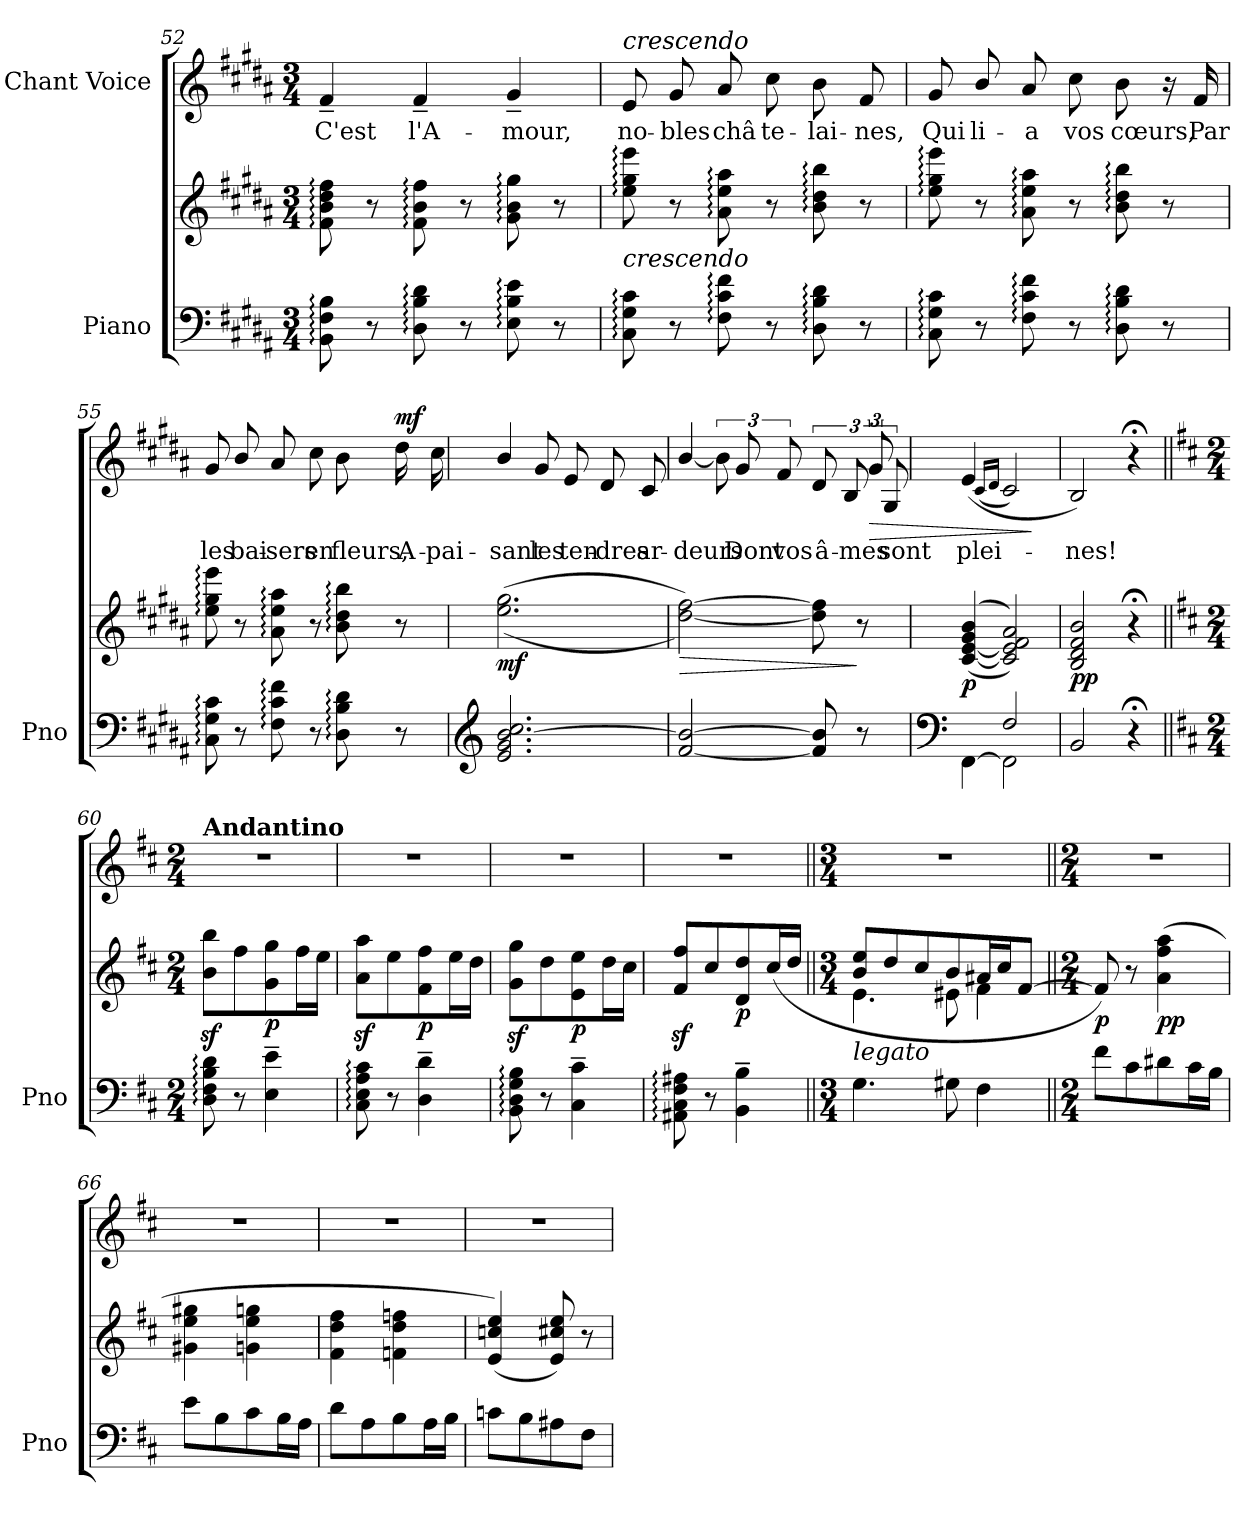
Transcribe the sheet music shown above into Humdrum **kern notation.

**kern	**kern	**dynam	**kern	**text	**dynam
*part2	*part2	*part2	*part1	*part1	*part1
*staff3	*staff2	*staff2/3	*staff1	*staff1	*staff1
*I"Piano	*	*	*I"Chant Voice	*	*
*I'Pno	*	*	*	*	*
*clefF4	*clefG2	*	*clefG2	*	*
*k[f#c#g#d#a#]	*k[f#c#g#d#a#]	*	*k[f#c#g#d#a#]	*	*
*M3/4	*M3/4	*	*M3/4	*	*
=52	=52	=52	=52	=52	=52
!	!	!	!	!LO:LY:b	!
8BB\: 8F#\: 8B\:	8f#\: 8b\: 8dd#\: 8ff#\:	.	4f#~/	C'est	.
8r	8r	.	.	.	.
!	!	!	!	!LO:LY:b	!
8D#\: 8B\: 8d#\:	8f#\: 8b\: 8ff#\:	.	4f#~/	l'A-	.
8r	8r	.	.	.	.
!	!	!	!	!LO:LY:b	!
8E\: 8B\: 8e\:	8g#\: 8b\: 8gg#\:	.	4g#~/	-mour,	.
8r	8r	.	.	.	.
=53	=53	=53	=53	=53	=53
!	!	!	!LO:TX:a:i:t=crescendo	!	!
!	!LO:TX:b:i:t=crescendo	!	!	!	!
!	!	!	!	!LO:LY:b	!
8C#\: 8G#\: 8c#\:	8ee\: 8gg#\: 8eee\:	.	8e/	no-	.
!	!	!	!	!LO:LY:b	!
8r	8r	.	8g#/	-bles	.
!	!	!	!	!LO:LY:b	!
8F#\: 8c#\: 8f#\:	8a#\: 8ee\: 8aa#\:	.	8a#/	châ	.
!	!	!	!	!LO:LY:b	!
8r	8r	.	8cc#\	te-	.
!	!	!	!	!LO:LY:b	!
8D#\: 8B\: 8d#\:	8b\: 8dd#\: 8bb\:	.	8b\	-lai-	.
!	!	!	!	!LO:LY:b	!
8r	8r	.	8f#/	-nes,	.
=54	=54	=54	=54	=54	=54
!	!	!	!	!LO:LY:b	!
8C#\: 8G#\: 8c#\:	8ee\: 8gg#\: 8eee\:	.	8g#/	Qui	.
!	!	!	!	!LO:LY:b	!
8r	8r	.	8b/	li-	.
!	!	!	!	!LO:LY:b	!
8F#\: 8c#\: 8f#\:	8a#\: 8ee\: 8aa#\:	.	8a#/	-a	.
!	!	!	!	!LO:LY:b	!
8r	8r	.	8cc#\	vos	.
!	!	!	!	!LO:LY:b	!
8D#\: 8B\: 8d#\:	8b\: 8dd#\: 8bb\:	.	8b\	cœurs,	.
8r	8r	.	16r	.	.
!	!	!	!	!LO:LY:b	!
.	.	.	16f#/	Par	.
!!LO:PB:g=z
=55	=55	=55	=55	=55	=55
!	!	!	!	!LO:LY:b	!
8C#\: 8G#\: 8c#\:	8ee\: 8gg#\: 8eee\:	.	8g#/	les	.
!	!	!	!	!LO:LY:b	!
8r	8r	.	8b/	bai-	.
!	!	!	!	!LO:LY:b	!
8F#\: 8c#\: 8f#\:	8a#\: 8ee\: 8aa#\:	.	8a#/	-sers	.
!	!	!	!	!LO:LY:b	!
8r	8r	.	8cc#\	en	.
!	!	!	!	!LO:LY:b	!
8D#\: 8B\: 8d#\:	8b\: 8dd#\: 8bb\:	.	8b\	fleurs,	.
!	!	!	!	!LO:LY:b	!LO:DY:a
8r	8r	.	16dd#\	A-	mf
!	!	!	!	!LO:LY:b	!
.	.	.	16cc#\	-pai-	.
=56	=56	=56	=56	=56	=56
*clefG2	*	*	*	*	*
!	!	!LO:DY:b	!	!LO:LY:b	!
2.e/ 2.g#/ [2.b/ 2.cc#/	(>(<2.ee\ 2.gg#\	mf	4b/	-sant	.
!	!	!	!	!LO:LY:b	!
.	.	.	8g#/	les	.
!	!	!	!	!LO:LY:b	!
.	.	.	8e/	ten-	.
!	!	!	!	!LO:LY:b	!
.	.	.	8d#/	-dres	.
!	!	!	!	!LO:LY:b	!
.	.	.	8c#/	ar-	.
=57	=57	=57	=57	=57	=57
!	!	!LO:HP:b	!	!LO:LY:b	!
*	*	*	*^	*	*
[2f#/ 2b/_	[2dd#\ [2ff#\))	>	[4b/	4ryy	-deurs	.
.	.	.	12b\]	4ryy	.	.
!	!	!	!	!	!LO:LY:b	!
.	.	.	12g#/	.	Dont	.
!	!	!	!	!	!LO:LY:b	!
.	.	.	12f#/	.	vos	.
!	!	!	!	!	!LO:LY:b	!
8f#/] 8b/]	8dd#\] 8ff#\]	.	12d#/	12rffyy	â-	.
!	!	!	!	!	!LO:LY:b	!
.	.	.	12B/	12rffyy	-mes	.
8r	8r	]	.	.	.	.
!	!	!	!	!	!LO:LY:b	!LO:HP:b
.	.	.	12G#/	12g#/	sont	>
*	*	*	*v	*v	*	*
=58	=58	=58	=58	=58	=58
*clefF4	*	*	*	*	*
*^	*	*	*^	*	*
!	!	!	!LO:DY:b	!	!	!LO:LY:b	!
*	*	*	*	*v	*v	*	*
4ryy	(>[4FF#\	(>(>[4c#/ [4e/ 4g#/ 4b/	p	(<4e/	plei-	.
.	.	.	.	(<16qc#/LL	.	.
.	.	.	.	16qd#/JJ	.	.
2F#/	2FF#\]	2c#/] 2e/] 2f#/ 2a#/))	.	2c#/)	.	.
*v	*v	*	*	*	*	*
.	.	.	.	.	]
=59	=59	=59	=59	=59	=59
!	!	!LO:DY:b	!	!LO:LY:b	!
2BB/	2B/ 2d#/ 2f#/ 2b/	pp	2B/)	-nes!	.
4r;<	4r;<	.	4r;<	.	.
!!LO:LB:g=z
=60||	=60||	=60||	=60||	=60||	=60||
*k[f#c#]	*k[f#c#]	*	*k[f#c#]	*	*
*M2/4	*M2/4	*	*M2/4	*	*
!	!	!	!LO:TX:a:B:t=Andantino	!	!
8D\: 8F#\: 8B\: 8d\:	8b\z< 8bb\z<L	.	2r	.	.
8r	8ff#\	.	.	.	.
!	!	!LO:DY:b	!	!	!
4E\~ 4e\~	8g\ 8gg\	p	.	.	.
.	16ff#\L	.	.	.	.
.	16ee\JJ	.	.	.	.
=61	=61	=61	=61	=61	=61
8C#\: 8E\: 8A\: 8c#\:	8a\z< 8aa\z<L	.	2r	.	.
8r	8ee\	.	.	.	.
!	!	!LO:DY:b	!	!	!
4D\~ 4d\~	8f#\ 8ff#\	p	.	.	.
.	16ee\L	.	.	.	.
.	16dd\JJ	.	.	.	.
=62	=62	=62	=62	=62	=62
8BB\: 8D\: 8G\: 8B\:	8g\z< 8gg\z<L	.	2r	.	.
8r	8dd\	.	.	.	.
!	!	!LO:DY:b	!	!	!
4C#\~ 4c#\~	8e\ 8ee\	p	.	.	.
.	16dd\L	.	.	.	.
.	16cc#\JJ	.	.	.	.
=63	=63	=63	=63	=63	=63
8AA#X\: 8C#\: 8F#\: 8A#X\:	8f#/z< 8ff#/z<L	.	2r	.	.
8r	8cc#/	.	.	.	.
!	!	!LO:DY:b	!	!	!
4BB\~ 4B\~	8d/ 8dd/)	p	.	.	.
.	(>16cc#/L	.	.	.	.
.	16dd/JJ	.	.	.	.
=64||	=64||	=64||	=64||	=64||	=64||
*M3/4	*M3/4	*	*M3/4	*	*
*	*^	*	*	*	*
!	!LO:TX:b:i:t=legato	!	!	!	!	!
4.G\	8b/ 8ee/L	4.e\	.	2.r	.	.
.	8dd/	.	.	.	.	.
.	8cc#/	.	.	.	.	.
8G#X\	8b/	8e#X\	.	.	.	.
4F#\	16a#X/L	4f#\	.	.	.	.
.	16cc#/J	.	.	.	.	.
.	[8f#/J	.	.	.	.	.
*	*v	*v	*	*	*	*
=65||	=65||	=65||	=65||	=65||	=65||
*M2/4	*M2/4	*	*M2/4	*	*
!	!	!LO:DY:b	!	!	!
8f#\L	8f#/])	p	2r	.	.
8c#\	8r	.	.	.	.
!	!	!LO:DY:b	!	!	!
8d#X\	(>4a\ 4ff#\ 4aa\	pp	.	.	.
16c#\L	.	.	.	.	.
16B\JJ	.	.	.	.	.
!!LO:LB:g=z
=66	=66	=66	=66	=66	=66
8e\L	4g#X\ 4ee\ 4gg#X\	.	2r	.	.
8B\	.	.	.	.	.
8c#\	4gn\ 4ee\ 4ggn\	.	.	.	.
16B\L	.	.	.	.	.
16A\JJ	.	.	.	.	.
=67	=67	=67	=67	=67	=67
8d\L	4f#\ 4dd\ 4ff#\	.	2r	.	.
8A\	.	.	.	.	.
8B\	4fn\ 4dd\ 4ffn\	.	.	.	.
16A\L	.	.	.	.	.
16B\JJ	.	.	.	.	.
=68	=68	=68	=68	=68	=68
8cn\L	(<4e/ 4ccn/ 4ee/)	.	2r	.	.
8B\	.	.	.	.	.
8A#X\	8e/ 8cc#X/ 8ee/)	.	.	.	.
8F#\J	8r	.	.	.	.
=	=	=	=	=	=
*-	*-	*-	*-	*-	*-
